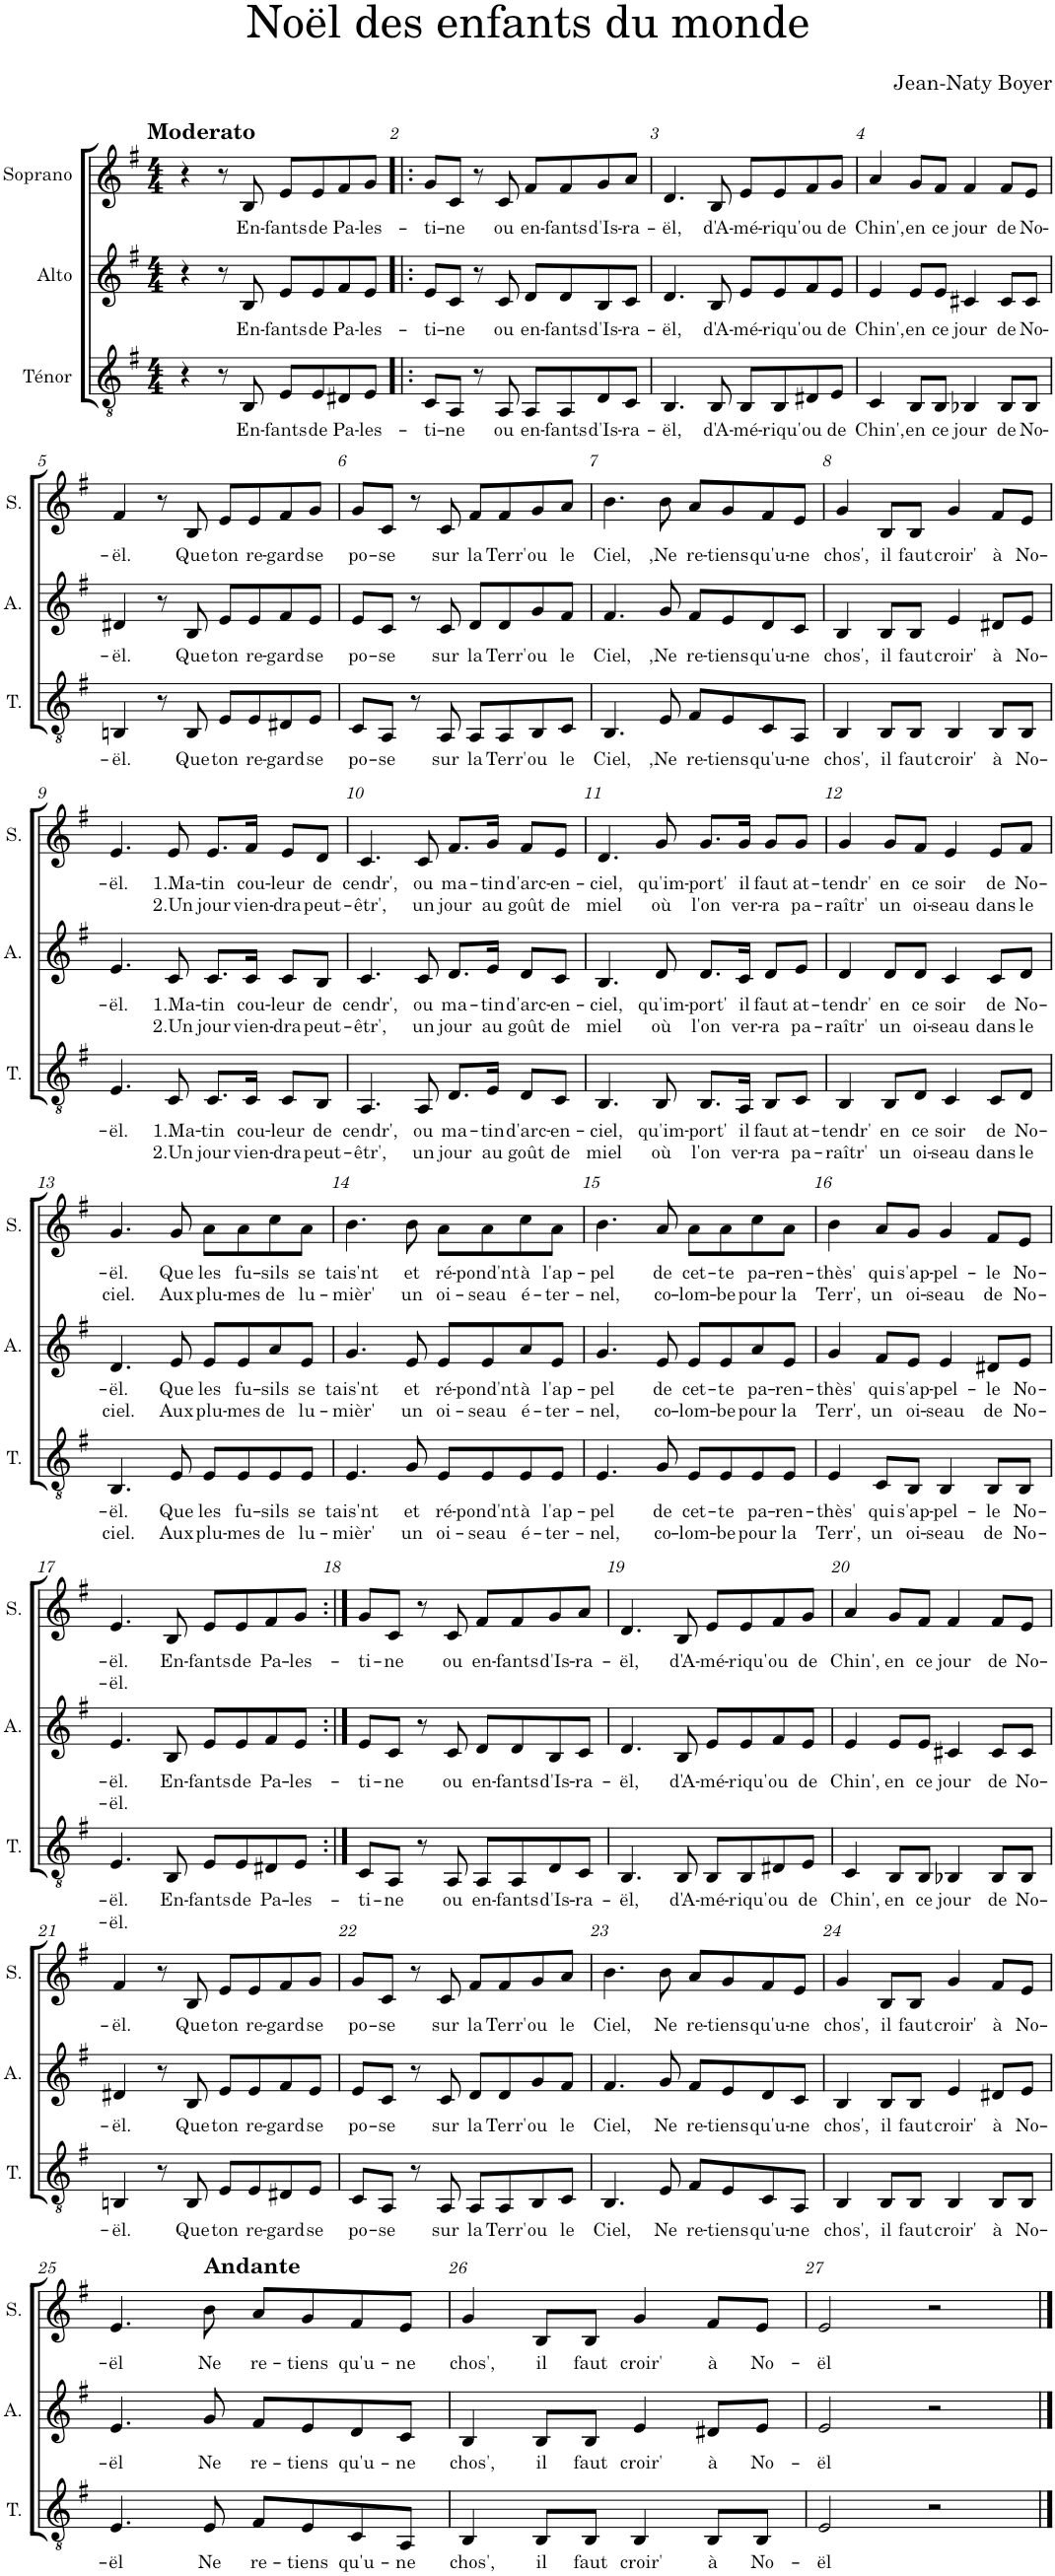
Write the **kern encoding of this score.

**kern	**text	**text	**kern	**text	**text	**kern	**text	**text
*part3	*part3	*part3	*part2	*part2	*part2	*part1	*part1	*part1
*staff3	*staff3	*staff3	*staff2	*staff2	*staff2	*staff1	*staff1	*staff1
*I"Ténor	*	*	*I"Alto	*	*	*I"Soprano	*	*
*I'T.	*	*	*I'A.	*	*	*I'S.	*	*
*clefGv2	*	*	*clefG2	*	*	*clefG2	*	*
*k[f#]	*	*	*k[f#]	*	*	*k[f#]	*	*
*M4/4	*	*	*M4/4	*	*	*M4/4	*	*
=1	=1	=1	=1	=1	=1	=1	=1	=1
!	!	!	!	!	!	!LO:TX:a:B:t=Moderato	!	!
4r	.	.	4r	.	.	4r	.	.
8r	.	.	8r	.	.	8r	.	.
!	!LO:LY:b	!	!	!LO:LY:b	!	!	!LO:LY:b	!
8BB/	En-	.	8B/	En-	.	8B/	En-	.
!	!LO:LY:b	!	!	!LO:LY:b	!	!	!LO:LY:b	!
8E/L	-fants	.	8e/L	-fants	.	8e/L	-fants	.
!	!LO:LY:b	!	!	!LO:LY:b	!	!	!LO:LY:b	!
8E/	de	.	8e/	de	.	8e/	de	.
!	!LO:LY:b	!	!	!LO:LY:b	!	!	!LO:LY:b	!
8D#X/	Pa-	.	8f#/	Pa-	.	8f#/	Pa-	.
!	!LO:LY:b	!	!	!LO:LY:b	!	!	!LO:LY:b	!
8E/J	-les-	.	8e/J	-les-	.	8g/J	-les-	.
=2!|:	=2!|:	=2!|:	=2!|:	=2!|:	=2!|:	=2!|:	=2!|:	=2!|:
!	!LO:LY:b	!	!	!LO:LY:b	!	!	!LO:LY:b	!
8C/L	-ti-	.	8e/L	-ti-	.	8g/L	-ti-	.
!	!LO:LY:b	!	!	!LO:LY:b	!	!	!LO:LY:b	!
8AA/J	-ne	.	8c/J	-ne	.	8c/J	-ne	.
8r	.	.	8r	.	.	8r	.	.
!	!LO:LY:b	!	!	!LO:LY:b	!	!	!LO:LY:b	!
8AA/	ou	.	8c/	ou	.	8c/	ou	.
!	!LO:LY:b	!	!	!LO:LY:b	!	!	!LO:LY:b	!
8AA/L	en-	.	8d/L	en-	.	8f#/L	en-	.
!	!LO:LY:b	!	!	!LO:LY:b	!	!	!LO:LY:b	!
8AA/	-fants	.	8d/	-fants	.	8f#/	-fants	.
!	!LO:LY:b	!	!	!LO:LY:b	!	!	!LO:LY:b	!
8D/	d'Is-	.	8B/	d'Is-	.	8g/	d'Is-	.
!	!LO:LY:b	!	!	!LO:LY:b	!	!	!LO:LY:b	!
8C/J	-ra-	.	8c/J	-ra-	.	8a/J	-ra-	.
=3	=3	=3	=3	=3	=3	=3	=3	=3
!	!LO:LY:b	!	!	!LO:LY:b	!	!	!LO:LY:b	!
4.BB/	-ël,	.	4.d/	-ël,	.	4.d/	-ël,	.
!	!LO:LY:b	!	!	!LO:LY:b	!	!	!LO:LY:b	!
8BB/	d'A-	.	8B/	d'A-	.	8B/	d'A-	.
!	!LO:LY:b	!	!	!LO:LY:b	!	!	!LO:LY:b	!
8BB/L	-mé-	.	8e/L	-mé-	.	8e/L	-mé-	.
!	!LO:LY:b	!	!	!LO:LY:b	!	!	!LO:LY:b	!
8BB/	-riqu'	.	8e/	-riqu'	.	8e/	-riqu'	.
!	!LO:LY:b	!	!	!LO:LY:b	!	!	!LO:LY:b	!
8D#X/	ou	.	8f#/	ou	.	8f#/	ou	.
!	!LO:LY:b	!	!	!LO:LY:b	!	!	!LO:LY:b	!
8E/J	de	.	8e/J	de	.	8g/J	de	.
=4	=4	=4	=4	=4	=4	=4	=4	=4
!	!LO:LY:b	!	!	!LO:LY:b	!	!	!LO:LY:b	!
4C/	Chin',	.	4e/	Chin',	.	4a/	Chin',	.
!	!LO:LY:b	!	!	!LO:LY:b	!	!	!LO:LY:b	!
8BB/L	en	.	8e/L	en	.	8g/L	en	.
!	!LO:LY:b	!	!	!LO:LY:b	!	!	!LO:LY:b	!
8BB/J	ce	.	8e/J	ce	.	8f#/J	ce	.
!	!LO:LY:b	!	!	!LO:LY:b	!	!	!LO:LY:b	!
4BB-X/	jour	.	4c#X/	jour	.	4f#/	jour	.
!	!LO:LY:b	!	!	!LO:LY:b	!	!	!LO:LY:b	!
8BB-/L	de	.	8c#/L	de	.	8f#/L	de	.
!	!LO:LY:b	!	!	!LO:LY:b	!	!	!LO:LY:b	!
8BB-/J	No-	.	8c#/J	No-	.	8e/J	No-	.
!!LO:LB:g=z
=5	=5	=5	=5	=5	=5	=5	=5	=5
!	!LO:LY:b	!	!	!LO:LY:b	!	!	!LO:LY:b	!
4BBn/	-ël.	.	4d#X/	-ël.	.	4f#/	-ël.	.
8r	.	.	8r	.	.	8r	.	.
!	!LO:LY:b	!	!	!LO:LY:b	!	!	!LO:LY:b	!
8BB/	Que	.	8B/	Que	.	8B/	Que	.
!	!LO:LY:b	!	!	!LO:LY:b	!	!	!LO:LY:b	!
8E/L	ton	.	8e/L	ton	.	8e/L	ton	.
!	!LO:LY:b	!	!	!LO:LY:b	!	!	!LO:LY:b	!
8E/	re-	.	8e/	re-	.	8e/	re-	.
!	!LO:LY:b	!	!	!LO:LY:b	!	!	!LO:LY:b	!
8D#X/	-gard	.	8f#/	-gard	.	8f#/	-gard	.
!	!LO:LY:b	!	!	!LO:LY:b	!	!	!LO:LY:b	!
8E/J	se	.	8e/J	se	.	8g/J	se	.
=6	=6	=6	=6	=6	=6	=6	=6	=6
!	!LO:LY:b	!	!	!LO:LY:b	!	!	!LO:LY:b	!
8C/L	po-	.	8e/L	po-	.	8g/L	po-	.
!	!LO:LY:b	!	!	!LO:LY:b	!	!	!LO:LY:b	!
8AA/J	-se	.	8c/J	-se	.	8c/J	-se	.
8r	.	.	8r	.	.	8r	.	.
!	!LO:LY:b	!	!	!LO:LY:b	!	!	!LO:LY:b	!
8AA/	sur	.	8c/	sur	.	8c/	sur	.
!	!LO:LY:b	!	!	!LO:LY:b	!	!	!LO:LY:b	!
8AA/L	la	.	8d/L	la	.	8f#/L	la	.
!	!LO:LY:b	!	!	!LO:LY:b	!	!	!LO:LY:b	!
8AA/	Terr'	.	8d/	Terr'	.	8f#/	Terr'	.
!	!LO:LY:b	!	!	!LO:LY:b	!	!	!LO:LY:b	!
8BB/	ou	.	8g/	ou	.	8g/	ou	.
!	!LO:LY:b	!	!	!LO:LY:b	!	!	!LO:LY:b	!
8C/J	le	.	8f#/J	le	.	8a/J	le	.
=7	=7	=7	=7	=7	=7	=7	=7	=7
!	!LO:LY:b	!	!	!LO:LY:b	!	!	!LO:LY:b	!
4.BB/	Ciel,	.	4.f#/	Ciel,	.	4.b\	Ciel,	.
!	!LO:LY:b	!	!	!LO:LY:b	!	!	!LO:LY:b	!
8E/	,Ne	.	8g/	,Ne	.	8b\	,Ne	.
!	!LO:LY:b	!	!	!LO:LY:b	!	!	!LO:LY:b	!
8F#/L	re-	.	8f#/L	re-	.	8a/L	re-	.
!	!LO:LY:b	!	!	!LO:LY:b	!	!	!LO:LY:b	!
8E/	-tiens	.	8e/	-tiens	.	8g/	-tiens	.
!	!LO:LY:b	!	!	!LO:LY:b	!	!	!LO:LY:b	!
8C/	qu'u-	.	8d/	qu'u-	.	8f#/	qu'u-	.
!	!LO:LY:b	!	!	!LO:LY:b	!	!	!LO:LY:b	!
8AA/J	-ne	.	8c/J	-ne	.	8e/J	-ne	.
=8	=8	=8	=8	=8	=8	=8	=8	=8
!	!LO:LY:b	!	!	!LO:LY:b	!	!	!LO:LY:b	!
4BB/	chos',	.	4B/	chos',	.	4g/	chos',	.
!	!LO:LY:b	!	!	!LO:LY:b	!	!	!LO:LY:b	!
8BB/L	il	.	8B/L	il	.	8B/L	il	.
!	!LO:LY:b	!	!	!LO:LY:b	!	!	!LO:LY:b	!
8BB/J	faut	.	8B/J	faut	.	8B/J	faut	.
!	!LO:LY:b	!	!	!LO:LY:b	!	!	!LO:LY:b	!
4BB/	croir'	.	4e/	croir'	.	4g/	croir'	.
!	!LO:LY:b	!	!	!LO:LY:b	!	!	!LO:LY:b	!
8BB/L	à	.	8d#X/L	à	.	8f#/L	à	.
!	!LO:LY:b	!	!	!LO:LY:b	!	!	!LO:LY:b	!
8BB/J	No-	.	8e/J	No-	.	8e/J	No-	.
!!LO:LB:g=z
=9	=9	=9	=9	=9	=9	=9	=9	=9
!	!LO:LY:b	!	!	!LO:LY:b	!	!	!LO:LY:b	!
4.E/	-ël.	.	4.e/	-ël.	.	4.e/	-ël.	.
!	!LO:LY:b	!LO:LY:b	!	!LO:LY:b	!LO:LY:b	!	!LO:LY:b	!LO:LY:b
8C/	1.Ma-	2.Un	8c/	1.Ma-	2.Un	8e/	1.Ma-	2.Un
!	!LO:LY:b	!LO:LY:b	!	!LO:LY:b	!LO:LY:b	!	!LO:LY:b	!LO:LY:b
8.C/L	-tin	jour	8.c/L	-tin	jour	8.e/L	-tin	jour
!	!LO:LY:b	!LO:LY:b	!	!LO:LY:b	!LO:LY:b	!	!LO:LY:b	!LO:LY:b
16C/Jk	cou-	vien-	16c/Jk	cou-	vien-	16f#/Jk	cou-	vien-
!	!LO:LY:b	!LO:LY:b	!	!LO:LY:b	!LO:LY:b	!	!LO:LY:b	!LO:LY:b
8C/L	-leur	-dra	8c/L	-leur	-dra	8e/L	-leur	-dra
!	!LO:LY:b	!LO:LY:b	!	!LO:LY:b	!LO:LY:b	!	!LO:LY:b	!LO:LY:b
8BB/J	de	peut-	8B/J	de	peut-	8d/J	de	peut-
=10	=10	=10	=10	=10	=10	=10	=10	=10
!	!LO:LY:b	!LO:LY:b	!	!LO:LY:b	!LO:LY:b	!	!LO:LY:b	!LO:LY:b
4.AA/	cendr',	-êtr',	4.c/	cendr',	-êtr',	4.c/	cendr',	-êtr',
!	!LO:LY:b	!LO:LY:b	!	!LO:LY:b	!LO:LY:b	!	!LO:LY:b	!LO:LY:b
8AA/	ou	un	8c/	ou	un	8c/	ou	un
!	!LO:LY:b	!LO:LY:b	!	!LO:LY:b	!LO:LY:b	!	!LO:LY:b	!LO:LY:b
8.D/L	ma-	jour	8.d/L	ma-	jour	8.f#/L	ma-	jour
!	!LO:LY:b	!LO:LY:b	!	!LO:LY:b	!LO:LY:b	!	!LO:LY:b	!LO:LY:b
16E/Jk	-tin	au	16e/Jk	-tin	au	16g/Jk	-tin	au
!	!LO:LY:b	!LO:LY:b	!	!LO:LY:b	!LO:LY:b	!	!LO:LY:b	!LO:LY:b
8D/L	d'arc-	goût	8d/L	d'arc-	goût	8f#/L	d'arc-	goût
!	!LO:LY:b	!LO:LY:b	!	!LO:LY:b	!LO:LY:b	!	!LO:LY:b	!LO:LY:b
8C/J	-en-	de	8c/J	-en-	de	8e/J	-en-	de
=11	=11	=11	=11	=11	=11	=11	=11	=11
!	!LO:LY:b	!LO:LY:b	!	!LO:LY:b	!LO:LY:b	!	!LO:LY:b	!LO:LY:b
4.BB/	-ciel,	miel	4.B/	-ciel,	miel	4.d/	-ciel,	miel
!	!LO:LY:b	!LO:LY:b	!	!LO:LY:b	!LO:LY:b	!	!LO:LY:b	!LO:LY:b
8BB/	qu'im-	où	8d/	qu'im-	où	8g/	qu'im-	où
!	!LO:LY:b	!LO:LY:b	!	!LO:LY:b	!LO:LY:b	!	!LO:LY:b	!LO:LY:b
8.BB/L	-port'	l'on	8.d/L	-port'	l'on	8.g/L	-port'	l'on
!	!LO:LY:b	!LO:LY:b	!	!LO:LY:b	!LO:LY:b	!	!LO:LY:b	!LO:LY:b
16AA/Jk	il	ver-	16c/Jk	il	ver-	16g/Jk	il	ver-
!	!LO:LY:b	!LO:LY:b	!	!LO:LY:b	!LO:LY:b	!	!LO:LY:b	!LO:LY:b
8BB/L	faut	-ra	8d/L	faut	-ra	8g/L	faut	-ra
!	!LO:LY:b	!LO:LY:b	!	!LO:LY:b	!LO:LY:b	!	!LO:LY:b	!LO:LY:b
8C/J	at-	pa-	8e/J	at-	pa-	8g/J	at-	pa-
=12	=12	=12	=12	=12	=12	=12	=12	=12
!	!LO:LY:b	!LO:LY:b	!	!LO:LY:b	!LO:LY:b	!	!LO:LY:b	!LO:LY:b
4BB/	-tendr'	-raîtr'	4d/	-tendr'	-raîtr'	4g/	-tendr'	-raîtr'
!	!LO:LY:b	!LO:LY:b	!	!LO:LY:b	!LO:LY:b	!	!LO:LY:b	!LO:LY:b
8BB/L	en	un	8d/L	en	un	8g/L	en	un
!	!LO:LY:b	!LO:LY:b	!	!LO:LY:b	!LO:LY:b	!	!LO:LY:b	!LO:LY:b
8D/J	ce	oi-	8d/J	ce	oi-	8f#/J	ce	oi-
!	!LO:LY:b	!LO:LY:b	!	!LO:LY:b	!LO:LY:b	!	!LO:LY:b	!LO:LY:b
4C/	soir	-seau	4c/	soir	-seau	4e/	soir	-seau
!	!LO:LY:b	!LO:LY:b	!	!LO:LY:b	!LO:LY:b	!	!LO:LY:b	!LO:LY:b
8C/L	de	dans	8c/L	de	dans	8e/L	de	dans
!	!LO:LY:b	!LO:LY:b	!	!LO:LY:b	!LO:LY:b	!	!LO:LY:b	!LO:LY:b
8D/J	No-	le	8d/J	No-	le	8f#/J	No-	le
!!LO:LB:g=z
=13	=13	=13	=13	=13	=13	=13	=13	=13
!	!LO:LY:b	!LO:LY:b	!	!LO:LY:b	!LO:LY:b	!	!LO:LY:b	!LO:LY:b
4.BB/	-ël.	ciel.	4.d/	-ël.	ciel.	4.g/	-ël.	ciel.
!	!LO:LY:b	!LO:LY:b	!	!LO:LY:b	!LO:LY:b	!	!LO:LY:b	!LO:LY:b
8E/	Que	Aux	8e/	Que	Aux	8g/	Que	Aux
!	!LO:LY:b	!LO:LY:b	!	!LO:LY:b	!LO:LY:b	!	!LO:LY:b	!LO:LY:b
8E/L	les	plu-	8e/L	les	plu-	8a\L	les	plu-
!	!LO:LY:b	!LO:LY:b	!	!LO:LY:b	!LO:LY:b	!	!LO:LY:b	!LO:LY:b
8E/	fu-	-mes	8e/	fu-	-mes	8a\	fu-	-mes
!	!LO:LY:b	!LO:LY:b	!	!LO:LY:b	!LO:LY:b	!	!LO:LY:b	!LO:LY:b
8E/	-sils	de	8a/	-sils	de	8cc\	-sils	de
!	!LO:LY:b	!LO:LY:b	!	!LO:LY:b	!LO:LY:b	!	!LO:LY:b	!LO:LY:b
8E/J	se	lu-	8e/J	se	lu-	8a\J	se	lu-
=14	=14	=14	=14	=14	=14	=14	=14	=14
!	!LO:LY:b	!LO:LY:b	!	!LO:LY:b	!LO:LY:b	!	!LO:LY:b	!LO:LY:b
4.E/	tais'nt	-mièr'	4.g/	tais'nt	-mièr'	4.b\	tais'nt	-mièr'
!	!LO:LY:b	!LO:LY:b	!	!LO:LY:b	!LO:LY:b	!	!LO:LY:b	!LO:LY:b
8G/	et	un	8e/	et	un	8b\	et	un
!	!LO:LY:b	!LO:LY:b	!	!LO:LY:b	!LO:LY:b	!	!LO:LY:b	!LO:LY:b
8E/L	ré-	oi-	8e/L	ré-	oi-	8a\L	ré-	oi-
!	!LO:LY:b	!LO:LY:b	!	!LO:LY:b	!LO:LY:b	!	!LO:LY:b	!LO:LY:b
8E/	-pond'nt	-seau	8e/	-pond'nt	-seau	8a\	-pond'nt	-seau
!	!LO:LY:b	!LO:LY:b	!	!LO:LY:b	!LO:LY:b	!	!LO:LY:b	!LO:LY:b
8E/	à	é-	8a/	à	é-	8cc\	à	é-
!	!LO:LY:b	!LO:LY:b	!	!LO:LY:b	!LO:LY:b	!	!LO:LY:b	!LO:LY:b
8E/J	l'ap-	-ter-	8e/J	l'ap-	-ter-	8a\J	l'ap-	-ter-
=15	=15	=15	=15	=15	=15	=15	=15	=15
!	!LO:LY:b	!LO:LY:b	!	!LO:LY:b	!LO:LY:b	!	!LO:LY:b	!LO:LY:b
4.E/	-pel	-nel,	4.g/	-pel	-nel,	4.b\	-pel	-nel,
!	!LO:LY:b	!LO:LY:b	!	!LO:LY:b	!LO:LY:b	!	!LO:LY:b	!LO:LY:b
8G/	de	co-	8e/	de	co-	8a/	de	co-
!	!LO:LY:b	!LO:LY:b	!	!LO:LY:b	!LO:LY:b	!	!LO:LY:b	!LO:LY:b
8E/L	cet-	-lom-	8e/L	cet-	-lom-	8a\L	cet-	-lom-
!	!LO:LY:b	!LO:LY:b	!	!LO:LY:b	!LO:LY:b	!	!LO:LY:b	!LO:LY:b
8E/	-te	-be	8e/	-te	-be	8a\	-te	-be
!	!LO:LY:b	!LO:LY:b	!	!LO:LY:b	!LO:LY:b	!	!LO:LY:b	!LO:LY:b
8E/	pa-	pour	8a/	pa-	pour	8cc\	pa-	pour
!	!LO:LY:b	!LO:LY:b	!	!LO:LY:b	!LO:LY:b	!	!LO:LY:b	!LO:LY:b
8E/J	-ren-	la	8e/J	-ren-	la	8a\J	-ren-	la
=16	=16	=16	=16	=16	=16	=16	=16	=16
!	!LO:LY:b	!LO:LY:b	!	!LO:LY:b	!LO:LY:b	!	!LO:LY:b	!LO:LY:b
4E/	-thès'	Terr',	4g/	-thès'	Terr',	4b\	-thès'	Terr',
!	!LO:LY:b	!LO:LY:b	!	!LO:LY:b	!LO:LY:b	!	!LO:LY:b	!LO:LY:b
8C/L	qui	un	8f#/L	qui	un	8a/L	qui	un
!	!LO:LY:b	!LO:LY:b	!	!LO:LY:b	!LO:LY:b	!	!LO:LY:b	!LO:LY:b
8BB/J	s'ap-	oi-	8e/J	s'ap-	oi-	8g/J	s'ap-	oi-
!	!LO:LY:b	!LO:LY:b	!	!LO:LY:b	!LO:LY:b	!	!LO:LY:b	!LO:LY:b
4BB/	-pel-	-seau	4e/	-pel-	-seau	4g/	-pel-	-seau
!	!LO:LY:b	!LO:LY:b	!	!LO:LY:b	!LO:LY:b	!	!LO:LY:b	!LO:LY:b
8BB/L	-le	de	8d#X/L	-le	de	8f#/L	-le	de
!	!LO:LY:b	!LO:LY:b	!	!LO:LY:b	!LO:LY:b	!	!LO:LY:b	!LO:LY:b
8BB/J	No-	No-	8e/J	No-	No-	8e/J	No-	No-
!!LO:LB:g=z
=17	=17	=17	=17	=17	=17	=17	=17	=17
!	!LO:LY:b	!LO:LY:b	!	!LO:LY:b	!LO:LY:b	!	!LO:LY:b	!LO:LY:b
4.E/	-ël.	-ël.	4.e/	-ël.	-ël.	4.e/	-ël.	-ël.
!	!LO:LY:b	!	!	!LO:LY:b	!	!	!LO:LY:b	!
8BB/	En-	.	8B/	En-	.	8B/	En-	.
!	!LO:LY:b	!	!	!LO:LY:b	!	!	!LO:LY:b	!
8E/L	-fants	.	8e/L	-fants	.	8e/L	-fants	.
!	!LO:LY:b	!	!	!LO:LY:b	!	!	!LO:LY:b	!
8E/	de	.	8e/	de	.	8e/	de	.
!	!LO:LY:b	!	!	!LO:LY:b	!	!	!LO:LY:b	!
8D#X/	Pa-	.	8f#/	Pa-	.	8f#/	Pa-	.
!	!LO:LY:b	!	!	!LO:LY:b	!	!	!LO:LY:b	!
8E/J	-les-	.	8e/J	-les-	.	8g/J	-les-	.
=18:|!	=18:|!	=18:|!	=18:|!	=18:|!	=18:|!	=18:|!	=18:|!	=18:|!
!	!LO:LY:b	!	!	!LO:LY:b	!	!	!LO:LY:b	!
8C/L	-ti-	.	8e/L	-ti-	.	8g/L	-ti-	.
!	!LO:LY:b	!	!	!LO:LY:b	!	!	!LO:LY:b	!
8AA/J	-ne	.	8c/J	-ne	.	8c/J	-ne	.
8r	.	.	8r	.	.	8r	.	.
!	!LO:LY:b	!	!	!LO:LY:b	!	!	!LO:LY:b	!
8AA/	ou	.	8c/	ou	.	8c/	ou	.
!	!LO:LY:b	!	!	!LO:LY:b	!	!	!LO:LY:b	!
8AA/L	en-	.	8d/L	en-	.	8f#/L	en-	.
!	!LO:LY:b	!	!	!LO:LY:b	!	!	!LO:LY:b	!
8AA/	-fants	.	8d/	-fants	.	8f#/	-fants	.
!	!LO:LY:b	!	!	!LO:LY:b	!	!	!LO:LY:b	!
8D/	d'Is-	.	8B/	d'Is-	.	8g/	d'Is-	.
!	!LO:LY:b	!	!	!LO:LY:b	!	!	!LO:LY:b	!
8C/J	-ra-	.	8c/J	-ra-	.	8a/J	-ra-	.
=19	=19	=19	=19	=19	=19	=19	=19	=19
!	!LO:LY:b	!	!	!LO:LY:b	!	!	!LO:LY:b	!
4.BB/	-ël,	.	4.d/	-ël,	.	4.d/	-ël,	.
!	!LO:LY:b	!	!	!LO:LY:b	!	!	!LO:LY:b	!
8BB/	d'A-	.	8B/	d'A-	.	8B/	d'A-	.
!	!LO:LY:b	!	!	!LO:LY:b	!	!	!LO:LY:b	!
8BB/L	-mé-	.	8e/L	-mé-	.	8e/L	-mé-	.
!	!LO:LY:b	!	!	!LO:LY:b	!	!	!LO:LY:b	!
8BB/	-riqu'	.	8e/	-riqu'	.	8e/	-riqu'	.
!	!LO:LY:b	!	!	!LO:LY:b	!	!	!LO:LY:b	!
8D#X/	ou	.	8f#/	ou	.	8f#/	ou	.
!	!LO:LY:b	!	!	!LO:LY:b	!	!	!LO:LY:b	!
8E/J	de	.	8e/J	de	.	8g/J	de	.
=20	=20	=20	=20	=20	=20	=20	=20	=20
!	!LO:LY:b	!	!	!LO:LY:b	!	!	!LO:LY:b	!
4C/	Chin',	.	4e/	Chin',	.	4a/	Chin',	.
!	!LO:LY:b	!	!	!LO:LY:b	!	!	!LO:LY:b	!
8BB/L	en	.	8e/L	en	.	8g/L	en	.
!	!LO:LY:b	!	!	!LO:LY:b	!	!	!LO:LY:b	!
8BB/J	ce	.	8e/J	ce	.	8f#/J	ce	.
!	!LO:LY:b	!	!	!LO:LY:b	!	!	!LO:LY:b	!
4BB-X/	jour	.	4c#X/	jour	.	4f#/	jour	.
!	!LO:LY:b	!	!	!LO:LY:b	!	!	!LO:LY:b	!
8BB-/L	de	.	8c#/L	de	.	8f#/L	de	.
!	!LO:LY:b	!	!	!LO:LY:b	!	!	!LO:LY:b	!
8BB-/J	No-	.	8c#/J	No-	.	8e/J	No-	.
!!LO:LB:g=z
=21	=21	=21	=21	=21	=21	=21	=21	=21
!	!LO:LY:b	!	!	!LO:LY:b	!	!	!LO:LY:b	!
4BBn/	-ël.	.	4d#X/	-ël.	.	4f#/	-ël.	.
8r	.	.	8r	.	.	8r	.	.
!	!LO:LY:b	!	!	!LO:LY:b	!	!	!LO:LY:b	!
8BB/	Que	.	8B/	Que	.	8B/	Que	.
!	!LO:LY:b	!	!	!LO:LY:b	!	!	!LO:LY:b	!
8E/L	ton	.	8e/L	ton	.	8e/L	ton	.
!	!LO:LY:b	!	!	!LO:LY:b	!	!	!LO:LY:b	!
8E/	re-	.	8e/	re-	.	8e/	re-	.
!	!LO:LY:b	!	!	!LO:LY:b	!	!	!LO:LY:b	!
8D#X/	-gard	.	8f#/	-gard	.	8f#/	-gard	.
!	!LO:LY:b	!	!	!LO:LY:b	!	!	!LO:LY:b	!
8E/J	se	.	8e/J	se	.	8g/J	se	.
=22	=22	=22	=22	=22	=22	=22	=22	=22
!	!LO:LY:b	!	!	!LO:LY:b	!	!	!LO:LY:b	!
8C/L	po-	.	8e/L	po-	.	8g/L	po-	.
!	!LO:LY:b	!	!	!LO:LY:b	!	!	!LO:LY:b	!
8AA/J	-se	.	8c/J	-se	.	8c/J	-se	.
8r	.	.	8r	.	.	8r	.	.
!	!LO:LY:b	!	!	!LO:LY:b	!	!	!LO:LY:b	!
8AA/	sur	.	8c/	sur	.	8c/	sur	.
!	!LO:LY:b	!	!	!LO:LY:b	!	!	!LO:LY:b	!
8AA/L	la	.	8d/L	la	.	8f#/L	la	.
!	!LO:LY:b	!	!	!LO:LY:b	!	!	!LO:LY:b	!
8AA/	Terr'	.	8d/	Terr'	.	8f#/	Terr'	.
!	!LO:LY:b	!	!	!LO:LY:b	!	!	!LO:LY:b	!
8BB/	ou	.	8g/	ou	.	8g/	ou	.
!	!LO:LY:b	!	!	!LO:LY:b	!	!	!LO:LY:b	!
8C/J	le	.	8f#/J	le	.	8a/J	le	.
=23	=23	=23	=23	=23	=23	=23	=23	=23
!	!LO:LY:b	!	!	!LO:LY:b	!	!	!LO:LY:b	!
4.BB/	Ciel,	.	4.f#/	Ciel,	.	4.b\	Ciel,	.
!	!LO:LY:b	!	!	!LO:LY:b	!	!	!LO:LY:b	!
8E/	Ne	.	8g/	Ne	.	8b\	Ne	.
!	!LO:LY:b	!	!	!LO:LY:b	!	!	!LO:LY:b	!
8F#/L	re-	.	8f#/L	re-	.	8a/L	re-	.
!	!LO:LY:b	!	!	!LO:LY:b	!	!	!LO:LY:b	!
8E/	-tiens	.	8e/	-tiens	.	8g/	-tiens	.
!	!LO:LY:b	!	!	!LO:LY:b	!	!	!LO:LY:b	!
8C/	qu'u-	.	8d/	qu'u-	.	8f#/	qu'u-	.
!	!LO:LY:b	!	!	!LO:LY:b	!	!	!LO:LY:b	!
8AA/J	-ne	.	8c/J	-ne	.	8e/J	-ne	.
=24	=24	=24	=24	=24	=24	=24	=24	=24
!	!LO:LY:b	!	!	!LO:LY:b	!	!	!LO:LY:b	!
4BB/	chos',	.	4B/	chos',	.	4g/	chos',	.
!	!LO:LY:b	!	!	!LO:LY:b	!	!	!LO:LY:b	!
8BB/L	il	.	8B/L	il	.	8B/L	il	.
!	!LO:LY:b	!	!	!LO:LY:b	!	!	!LO:LY:b	!
8BB/J	faut	.	8B/J	faut	.	8B/J	faut	.
!	!LO:LY:b	!	!	!LO:LY:b	!	!	!LO:LY:b	!
4BB/	croir'	.	4e/	croir'	.	4g/	croir'	.
!	!LO:LY:b	!	!	!LO:LY:b	!	!	!LO:LY:b	!
8BB/L	à	.	8d#X/L	à	.	8f#/L	à	.
!	!LO:LY:b	!	!	!LO:LY:b	!	!	!LO:LY:b	!
8BB/J	No-	.	8e/J	No-	.	8e/J	No-	.
!!LO:LB:g=z
=25	=25	=25	=25	=25	=25	=25	=25	=25
!	!LO:LY:b	!	!	!LO:LY:b	!	!	!LO:LY:b	!
4.E/	ël	.	4.e/	ël	.	4.e/	ël	.
!	!	!	!	!	!	!LO:TX:a:B:t=Andante	!	!
!	!LO:LY:b	!	!	!LO:LY:b	!	!	!LO:LY:b	!
8E/	Ne	.	8g/	Ne	.	8b\	Ne	.
!	!LO:LY:b	!	!	!LO:LY:b	!	!	!LO:LY:b	!
8F#/L	re-	.	8f#/L	re-	.	8a/L	re-	.
!	!LO:LY:b	!	!	!LO:LY:b	!	!	!LO:LY:b	!
8E/	-tiens	.	8e/	-tiens	.	8g/	-tiens	.
!	!LO:LY:b	!	!	!LO:LY:b	!	!	!LO:LY:b	!
8C/	qu'u-	.	8d/	qu'u-	.	8f#/	qu'u-	.
!	!LO:LY:b	!	!	!LO:LY:b	!	!	!LO:LY:b	!
8AA/J	-ne	.	8c/J	-ne	.	8e/J	-ne	.
=26	=26	=26	=26	=26	=26	=26	=26	=26
!	!LO:LY:b	!	!	!LO:LY:b	!	!	!LO:LY:b	!
4BB/	chos',	.	4B/	chos',	.	4g/	chos',	.
!	!LO:LY:b	!	!	!LO:LY:b	!	!	!LO:LY:b	!
8BB/L	il	.	8B/L	il	.	8B/L	il	.
!	!LO:LY:b	!	!	!LO:LY:b	!	!	!LO:LY:b	!
8BB/J	faut	.	8B/J	faut	.	8B/J	faut	.
!	!LO:LY:b	!	!	!LO:LY:b	!	!	!LO:LY:b	!
4BB/	croir'	.	4e/	croir'	.	4g/	croir'	.
!	!LO:LY:b	!	!	!LO:LY:b	!	!	!LO:LY:b	!
8BB/L	à	.	8d#X/L	à	.	8f#/L	à	.
!	!LO:LY:b	!	!	!LO:LY:b	!	!	!LO:LY:b	!
8BB/J	No-	.	8e/J	No-	.	8e/J	No-	.
=27	=27	=27	=27	=27	=27	=27	=27	=27
!	!LO:LY:b	!	!	!LO:LY:b	!	!	!LO:LY:b	!
2E/	ël	.	2e/	ël	.	2e/	ël	.
2r	.	.	2r	.	.	2r	.	.
==	==	==	==	==	==	==	==	==
*-	*-	*-	*-	*-	*-	*-	*-	*-
